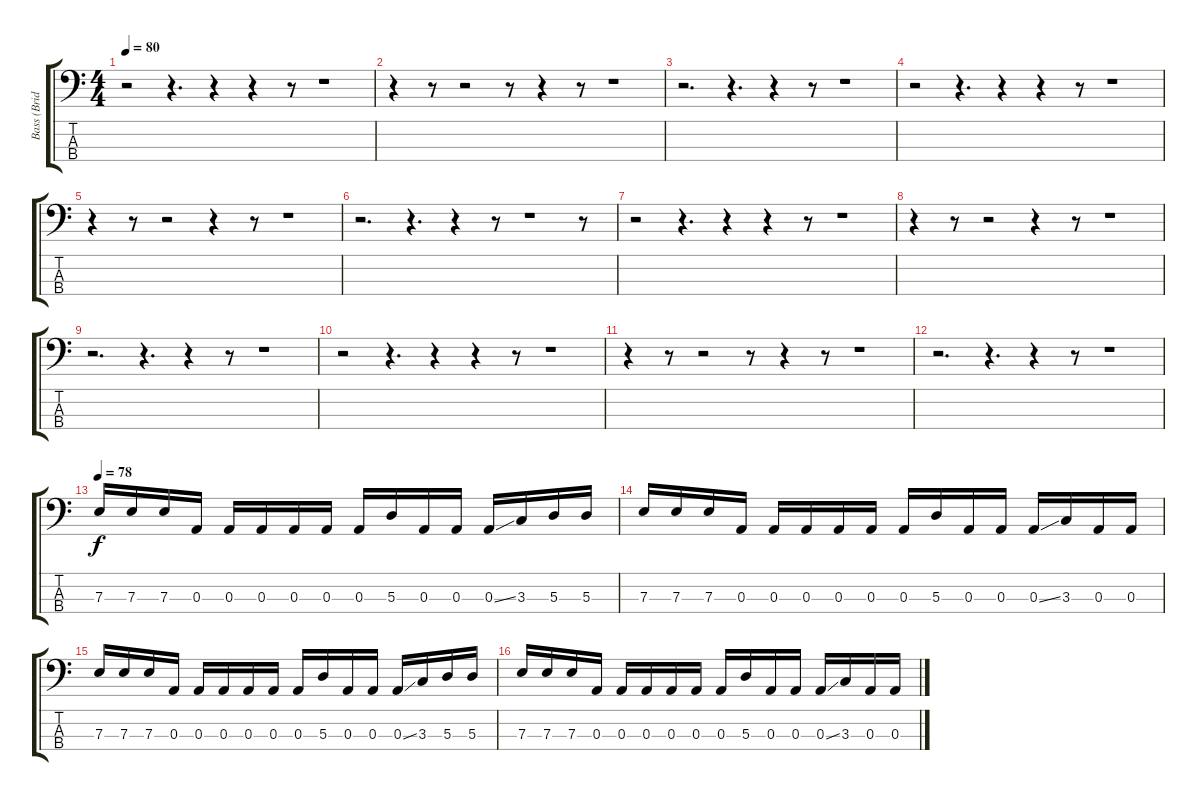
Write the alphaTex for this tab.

\track ("Bass (Bridge)" "Bass (Brid") {instrument synthbass2}
\staff {score tabs}
\tuning (G2 D2 A1 E1) {hide}
\ts (4 4)
\tempo 80
\clef f4
\ks c
r.2{dy f} r.4{d} r.4 r.4 r.8 r.1 |
r.4 r.8 r.2 r.8 r.4 r.8 r.1 |
r.2{d} r.4{d} r.4 r.8 r.1 |
r.2 r.4{d} r.4 r.4 r.8 r.1 |
r.4 r.8 r.2 r.4 r.8 r.1 |
r.2{d} r.4{d} r.4 r.8 r.1 r.8 |
r.2 r.4{d} r.4 r.4 r.8 r.1 |
r.4 r.8 r.2 r.4 r.8 r.1 |
r.2{d} r.4{d} r.4 r.8 r.1 |
r.2 r.4{d} r.4 r.4 r.8 r.1 |
r.4 r.8 r.2 r.8 r.4 r.8 r.1 |
r.2{d} r.4{d} r.4 r.8 r.1 |
\tempo 78
7.3.16 7.3.16 7.3.16 0.3.16 0.3.16 0.3.16 0.3.16 0.3.16 0.3.16 5.3.16 0.3.16 0.3.16 0.3{ss}.16 3.3.16 5.3.16 5.3.16 |
7.3.16 7.3.16 7.3.16 0.3.16 0.3.16 0.3.16 0.3.16 0.3.16 0.3.16 5.3.16 0.3.16 0.3.16 0.3{ss}.16 3.3.16 0.3.16 0.3.16 |
7.3.16 7.3.16 7.3.16 0.3.16 0.3.16 0.3.16 0.3.16 0.3.16 0.3.16 5.3.16 0.3.16 0.3.16 0.3{ss}.16 3.3.16 5.3.16 5.3.16 |
7.3.16 7.3.16 7.3.16 0.3.16 0.3.16 0.3.16 0.3.16 0.3.16 0.3.16 5.3.16 0.3.16 0.3.16 0.3{ss}.16 3.3.16 0.3.16 0.3.16
